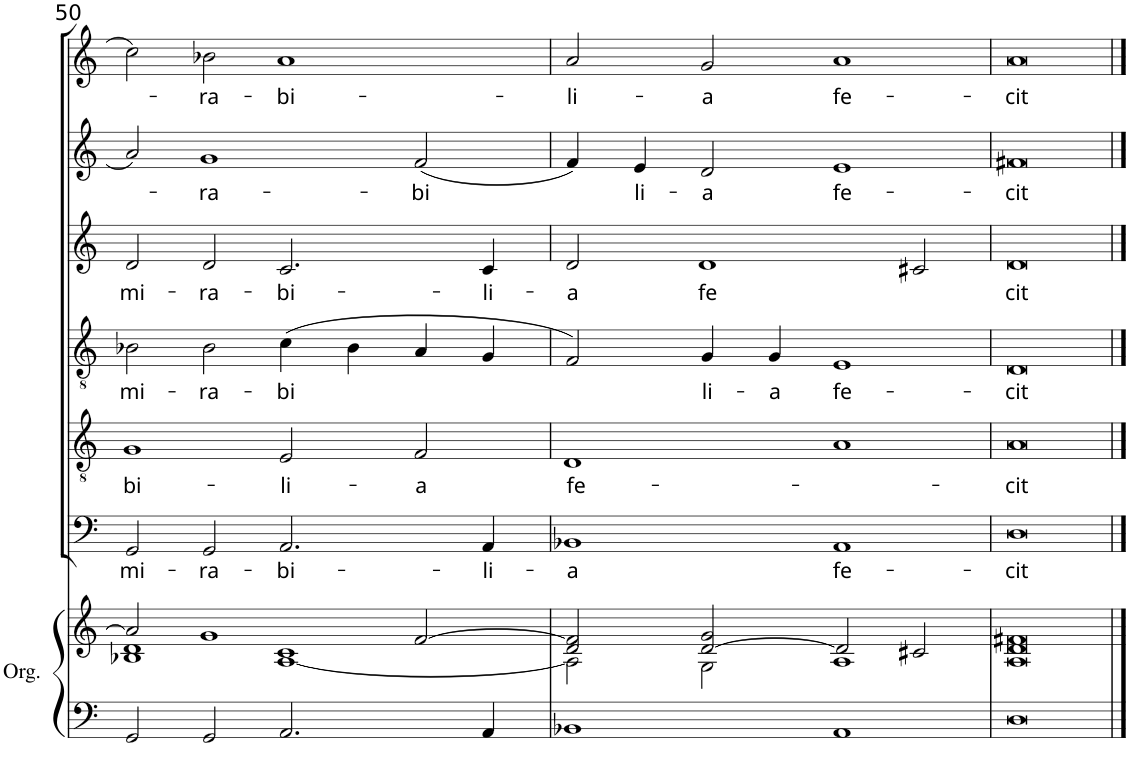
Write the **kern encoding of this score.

**kern	**kern	**kern	**text	**kern	**text	**kern	**text	**kern	**text	**kern	**text	**kern	**text
*part7	*part7	*part6	*part6	*part5	*part5	*part4	*part4	*part3	*part3	*part2	*part2	*part1	*part1
*staff8	*staff7	*staff6	*staff6	*staff5	*staff5	*staff4	*staff4	*staff3	*staff3	*staff2	*staff2	*staff1	*staff1
*I"Orgue	*	*I"Basso	*	*I"Tenore sec.	*	*I"Quinto	*	*I"Alto	*	*I"Canto Sec.	*	*I"Canto primo	*
*I'Org.	*	*	*	*	*	*	*	*	*	*	*	*	*
!!LO:PB:g=z
*clefF4	*clefG2	*clefF4	*	*clefGv2	*	*clefGv2	*	*clefG2	*	*clefG2	*	*clefG2	*
*k[]	*k[]	*k[]	*	*k[]	*	*k[]	*	*k[]	*	*k[]	*	*k[]	*
*M4/2	*M4/2	*M4/2	*	*M4/2	*	*M4/2	*	*M4/2	*	*M4/2	*	*M4/2	*
=50	=50	=50	=50	=50	=50	=50	=50	=50	=50	=50	=50	=50	=50
*	*^	*	*	*	*	*	*	*	*	*	*	*	*
!	!	!	!	!LO:LY:b	!	!LO:LY:b	!	!LO:LY:b	!	!LO:LY:b	!	!	!	!
2GG/	2a/]	1B-X 1d	2GG/	mi-	1G	­bi-	2B-X\	mi-	2d/	mi-	2a/	.	2cc\	.
!	!	!	!	!LO:LY:b	!	!	!	!LO:LY:b	!	!LO:LY:b	!	!LO:LY:b	!	!LO:LY:b
2GG/	1g	.	2GG/	-ra-	.	.	2B-\	-ra-	2d/	-ra-	1g	-ra-	2b-X\	-ra-
!	!	!	!	!LO:LY:b	!	!LO:LY:b	!	!LO:LY:b	!	!LO:LY:b	!	!	!	!LO:LY:b
2.AA/	.	[1A 1c	2.AA/	-bi-	2E/	-li-	(4c\	-bi	2.c/	-bi-	.	.	1a	-bi-
.	.	.	.	.	.	.	4B-\	.	.	.	.	.	.	.
!	!	!	!	!	!	!LO:LY:b	!	!	!	!	!	!LO:LY:b	!	!
.	[2f/	.	.	.	2F/	-a	4A/	.	.	.	(2f/	-bi	.	.
!	!	!	!	!LO:LY:b	!	!	!	!	!	!LO:LY:b	!	!	!	!
4AA/	.	.	4AA/	-li-	.	.	4G/	.	4c/	-li-	.	.	.	.
=51	=51	=51	=51	=51	=51	=51	=51	=51	=51	=51	=51	=51	=51	=51
!	!	!	!	!LO:LY:b	!	!LO:LY:b	!	!	!	!LO:LY:b	!	!	!	!LO:LY:b
1BB-X	2d/ 2f/]	2A\]	1BB-X	-a	1D	fe-	2F/)	.	2d/	-a	4f/)	.	2a/	-li-
!	!	!	!	!	!	!	!	!	!	!	!	!LO:LY:b	!	!
.	.	.	.	.	.	.	.	.	.	.	4e/	li-	.	.
!	!	!	!	!	!	!	!	!LO:LY:b	!	!LO:LY:b	!	!LO:LY:b	!	!LO:LY:b
.	[2d/ 2g/	2G\	.	.	.	.	4G/	li-	1d	fe	2d/	-a	2g/	-a
!	!	!	!	!	!	!	!	!LO:LY:b	!	!	!	!	!	!
.	.	.	.	.	.	.	4G/	-a	.	.	.	.	.	.
!	!	!	!	!LO:LY:b	!	!	!	!LO:LY:b	!	!	!	!LO:LY:b	!	!LO:LY:b
1AA	2d/]	1A	1AA	fe-	1A	.	1E	fe-	.	.	1e	fe-	1a	fe-
.	2c#X/	.	.	.	.	.	.	.	2c#X/	.	.	.	.	.
*	*v	*v	*	*	*	*	*	*	*	*	*	*	*	*
=52	=52	=52	=52	=52	=52	=52	=52	=52	=52	=52	=52	=52	=52
!	!	!	!LO:LY:b	!	!LO:LY:b	!	!LO:LY:b	!	!LO:LY:b	!	!LO:LY:b	!	!LO:LY:b
0D	0A 0d 0f#X	0D	-cit	0A	-cit	0D	-cit	0d	cit	0f#X	-cit	0a	-cit
==	==	==	==	==	==	==	==	==	==	==	==	==	==
*-	*-	*-	*-	*-	*-	*-	*-	*-	*-	*-	*-	*-	*-
